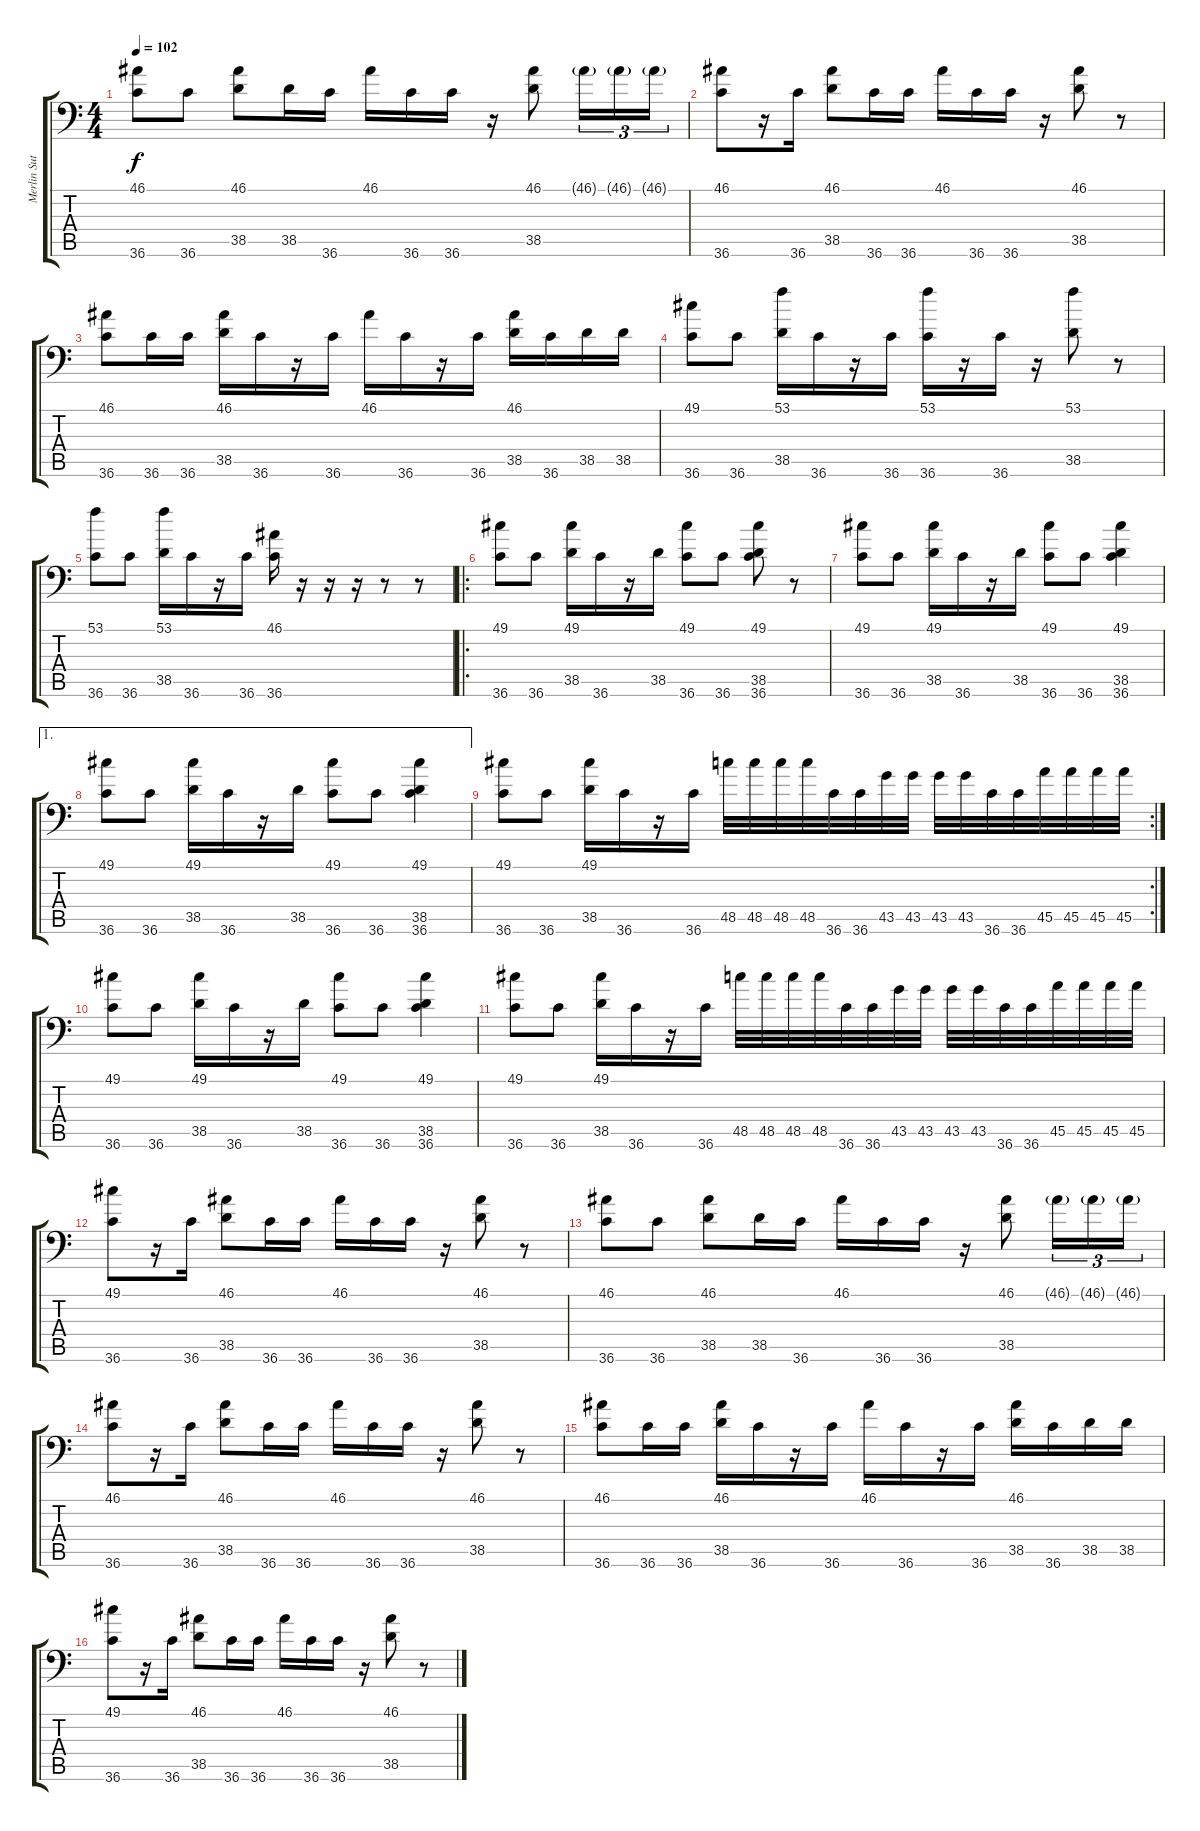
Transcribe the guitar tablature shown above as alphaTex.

\track ("Merlin Sutter" "Merlin Sut") {instrument acousticgrandpiano}
\staff {score tabs}
\tuning (C-1 C-1 C-1 C-1 C-1 C-1) {hide}
\ts (4 4)
\tempo 102
\clef f4
\ks c
(46.1 36.6).8{dy f} 36.6.8 (46.1 38.5).8 38.5.16 36.6.16 46.1.16 36.6.16 36.6.16 r.16 (46.1 38.5).8 46.1{g}.16{tu (3 2)} 46.1{g}.16{tu (3 2)} 46.1{g}.16{tu (3 2)} |
(46.1 36.6).8 r.16 36.6.16 (46.1 38.5).8 36.6.16 36.6.16 46.1.16 36.6.16 36.6.16 r.16 (46.1 38.5).8 r.8 |
(46.1 36.6).8 36.6.16 36.6.16 (46.1 38.5).16 36.6.16 r.16 36.6.16 46.1.16 36.6.16 r.16 36.6.16 (46.1 38.5).16 36.6.16 38.5.16 38.5.16 |
(49.1 36.6).8 36.6.8 (53.1 38.5).16 36.6.16 r.16 36.6.16 (53.1 36.6).16 r.16 36.6.16 r.16 (53.1 38.5).8 r.8 |
(53.1 36.6).8 36.6.8 (53.1 38.5).16 36.6.16 r.16 36.6.16 (46.1 36.6).16 r.16 r.16 r.16 r.8 r.8 |
\ro
(49.1 36.6).8 36.6.8 (49.1 38.5).16 36.6.16 r.16 38.5.16 (49.1 36.6).8 36.6.8 (49.1 38.5 36.6).8 r.8 |
(49.1 36.6).8 36.6.8 (49.1 38.5).16 36.6.16 r.16 38.5.16 (49.1 36.6).8 36.6.8 (49.1 38.5 36.6).4 |
\ae 1
(49.1 36.6).8 36.6.8 (49.1 38.5).16 36.6.16 r.16 38.5.16 (49.1 36.6).8 36.6.8 (49.1 38.5 36.6).4 |
\rc 2
(49.1 36.6).8 36.6.8 (49.1 38.5).16 36.6.16 r.16 36.6.16 48.5.32 48.5.32 48.5.32 48.5.32 36.6.32 36.6.32 43.5.32 43.5.32 43.5.32 43.5.32 36.6.32 36.6.32 45.5.32 45.5.32 45.5.32 45.5.32 |
(49.1 36.6).8 36.6.8 (49.1 38.5).16 36.6.16 r.16 38.5.16 (49.1 36.6).8 36.6.8 (49.1 38.5 36.6).4 |
(49.1 36.6).8 36.6.8 (49.1 38.5).16 36.6.16 r.16 36.6.16 48.5.32 48.5.32 48.5.32 48.5.32 36.6.32 36.6.32 43.5.32 43.5.32 43.5.32 43.5.32 36.6.32 36.6.32 45.5.32 45.5.32 45.5.32 45.5.32 |
(49.1 36.6).8 r.16 36.6.16 (46.1 38.5).8 36.6.16 36.6.16 46.1.16 36.6.16 36.6.16 r.16 (46.1 38.5).8 r.8 |
(46.1 36.6).8 36.6.8 (46.1 38.5).8 38.5.16 36.6.16 46.1.16 36.6.16 36.6.16 r.16 (46.1 38.5).8 46.1{g}.16{tu (3 2)} 46.1{g}.16{tu (3 2)} 46.1{g}.16{tu (3 2)} |
(46.1 36.6).8 r.16 36.6.16 (46.1 38.5).8 36.6.16 36.6.16 46.1.16 36.6.16 36.6.16 r.16 (46.1 38.5).8 r.8 |
(46.1 36.6).8 36.6.16 36.6.16 (46.1 38.5).16 36.6.16 r.16 36.6.16 46.1.16 36.6.16 r.16 36.6.16 (46.1 38.5).16 36.6.16 38.5.16 38.5.16 |
(49.1 36.6).8 r.16 36.6.16 (46.1 38.5).8 36.6.16 36.6.16 46.1.16 36.6.16 36.6.16 r.16 (46.1 38.5).8 r.8
